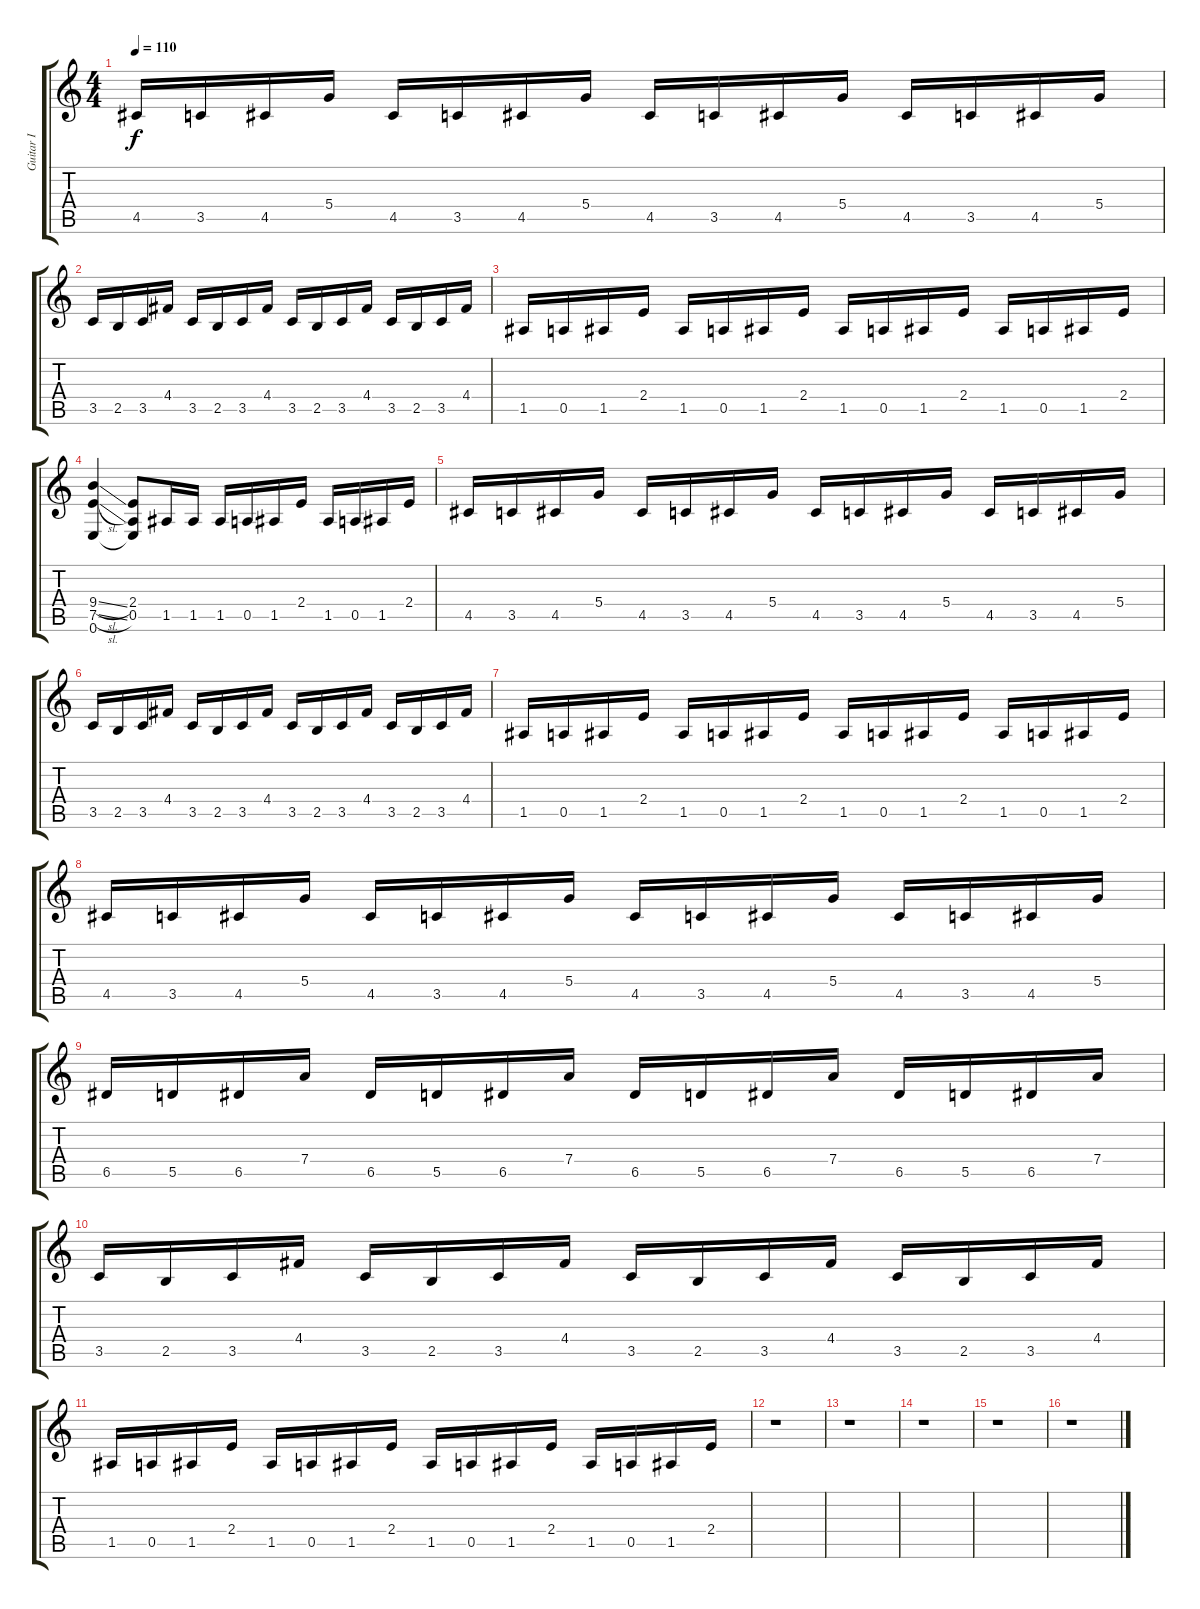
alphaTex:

\track ("Guitar I" "Guitar I") {instrument distortionguitar}
\staff {score tabs}
\tuning (E4 B3 G3 D3 A2 E2) {hide}
\ts (4 4)
\tempo 110
\clef g2
\ks c
4.5.16{dy f} 3.5.16 4.5.16 5.4.16 4.5.16 3.5.16 4.5.16 5.4.16 4.5.16 3.5.16 4.5.16 5.4.16 4.5.16 3.5.16 4.5.16 5.4.16 |
3.5.16 2.5.16 3.5.16 4.4.16 3.5.16 2.5.16 3.5.16 4.4.16 3.5.16 2.5.16 3.5.16 4.4.16 3.5.16 2.5.16 3.5.16 4.4.16 |
1.5.16 0.5.16 1.5.16 2.4.16 1.5.16 0.5.16 1.5.16 2.4.16 1.5.16 0.5.16 1.5.16 2.4.16 1.5.16 0.5.16 1.5.16 2.4.16 |
(9.4{sl} 7.5{sl} 0.6).4{instrument distortionguitar} (2.4 0.5 0.6{t}).8 1.5.16 1.5.16 1.5.16 0.5.16 1.5.16 2.4.16 1.5.16 0.5.16 1.5.16 2.4.16 |
4.5.16 3.5.16 4.5.16 5.4.16 4.5.16 3.5.16 4.5.16 5.4.16 4.5.16 3.5.16 4.5.16 5.4.16 4.5.16 3.5.16 4.5.16 5.4.16 |
3.5.16 2.5.16 3.5.16 4.4.16 3.5.16 2.5.16 3.5.16 4.4.16 3.5.16 2.5.16 3.5.16 4.4.16 3.5.16 2.5.16 3.5.16 4.4.16 |
1.5.16 0.5.16 1.5.16 2.4.16 1.5.16 0.5.16 1.5.16 2.4.16 1.5.16 0.5.16 1.5.16 2.4.16 1.5.16 0.5.16 1.5.16 2.4.16 |
4.5.16 3.5.16 4.5.16 5.4.16 4.5.16 3.5.16 4.5.16 5.4.16 4.5.16 3.5.16 4.5.16 5.4.16 4.5.16 3.5.16 4.5.16 5.4.16 |
6.5.16 5.5.16 6.5.16 7.4.16 6.5.16 5.5.16 6.5.16 7.4.16 6.5.16 5.5.16 6.5.16 7.4.16 6.5.16 5.5.16 6.5.16 7.4.16 |
3.5.16 2.5.16 3.5.16 4.4.16 3.5.16 2.5.16 3.5.16 4.4.16 3.5.16 2.5.16 3.5.16 4.4.16 3.5.16 2.5.16 3.5.16 4.4.16 |
1.5.16 0.5.16 1.5.16 2.4.16 1.5.16 0.5.16 1.5.16 2.4.16 1.5.16 0.5.16 1.5.16 2.4.16 1.5.16 0.5.16 1.5.16 2.4.16 |
r.1 |
r.1 |
r.1 |
r.1 |
r.1
